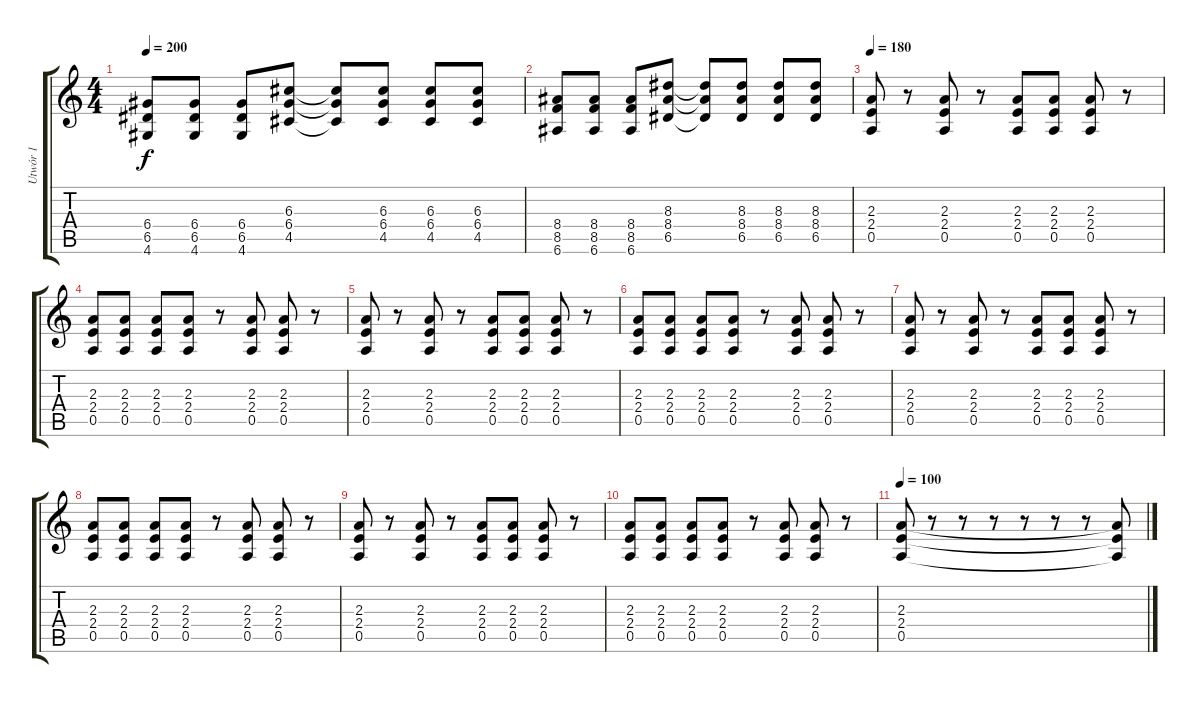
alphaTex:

\track ("Utwór 1" "Utwór 1") {instrument overdrivenguitar}
\staff {score tabs}
\tuning (E4 B3 G3 D3 A2 E2) {hide}
\ts (4 4)
\tempo 200
\clef g2
\ks c
(6.4 6.5 4.6).8{dy f} (6.4 6.5 4.6).8 (6.4 6.5 4.6).8 (6.3 6.4 4.5).8 (6.3{t} 6.4{t} 4.5{t}).8 (6.3 6.4 4.5).8 (6.3 6.4 4.5).8 (6.3 6.4 4.5).8 |
(8.4 8.5 6.6).8 (8.4 8.5 6.6).8 (8.4 8.5 6.6).8 (8.3 8.4 6.5).8 (8.3{t} 8.4{t} 6.5{t}).8 (8.3 8.4 6.5).8 (8.3 8.4 6.5).8 (8.3 8.4 6.5).8 |
\tempo 180
(2.3 2.4 0.5).8 r.8 (2.3 2.4 0.5).8 r.8 (2.3 2.4 0.5).8 (2.3 2.4 0.5).8 (2.3 2.4 0.5).8 r.8 |
(2.3 2.4 0.5).8 (2.3 2.4 0.5).8 (2.3 2.4 0.5).8 (2.3 2.4 0.5).8 r.8 (2.3 2.4 0.5).8 (2.3 2.4 0.5).8 r.8 |
(2.3 2.4 0.5).8 r.8 (2.3 2.4 0.5).8 r.8 (2.3 2.4 0.5).8 (2.3 2.4 0.5).8 (2.3 2.4 0.5).8 r.8 |
(2.3 2.4 0.5).8 (2.3 2.4 0.5).8 (2.3 2.4 0.5).8 (2.3 2.4 0.5).8 r.8 (2.3 2.4 0.5).8 (2.3 2.4 0.5).8 r.8 |
(2.3 2.4 0.5).8 r.8 (2.3 2.4 0.5).8 r.8 (2.3 2.4 0.5).8 (2.3 2.4 0.5).8 (2.3 2.4 0.5).8 r.8 |
(2.3 2.4 0.5).8 (2.3 2.4 0.5).8 (2.3 2.4 0.5).8 (2.3 2.4 0.5).8 r.8 (2.3 2.4 0.5).8 (2.3 2.4 0.5).8 r.8 |
(2.3 2.4 0.5).8 r.8 (2.3 2.4 0.5).8 r.8 (2.3 2.4 0.5).8 (2.3 2.4 0.5).8 (2.3 2.4 0.5).8 r.8 |
(2.3 2.4 0.5).8 (2.3 2.4 0.5).8 (2.3 2.4 0.5).8 (2.3 2.4 0.5).8 r.8 (2.3 2.4 0.5).8 (2.3 2.4 0.5).8 r.8 |
\tempo 100
(2.3 2.4 0.5).8 r.8 r.8 r.8 r.8 r.8 r.8 (2.3{t} 2.4{t} 0.5{t}).8
